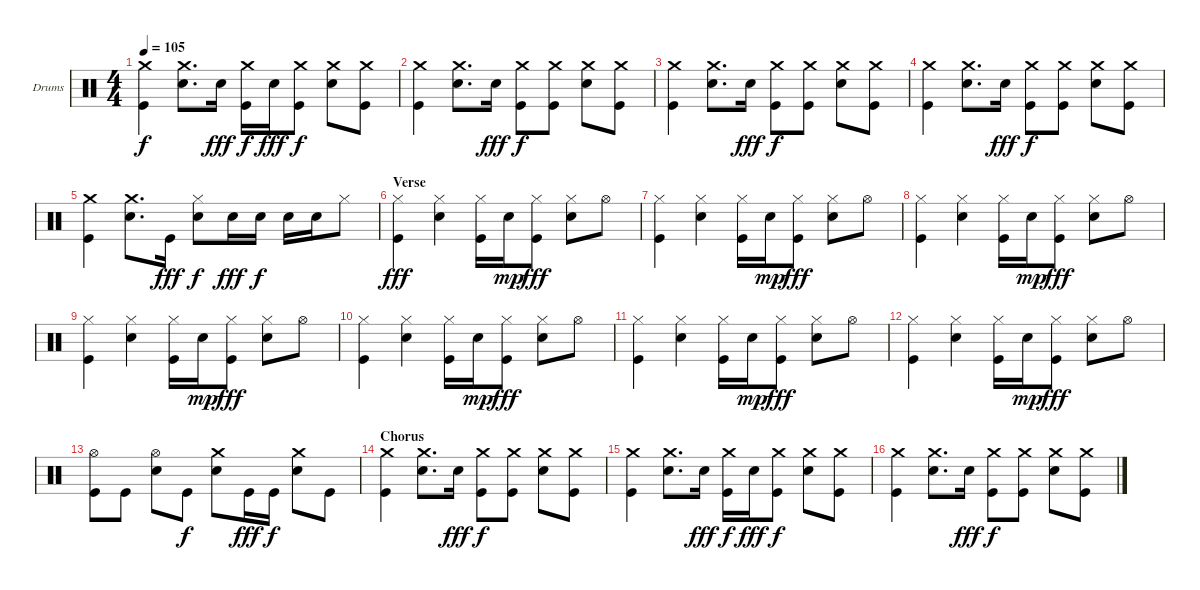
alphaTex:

\bracketExtendMode groupsimilarinstruments
\firstSystemTrackNameOrientation horizontal
\otherSystemsTrackNameOrientation horizontal
\track ("Drumkit" "Drums") {instrument percussion}
\staff {score}
\articulation defaults
\ts (4 4)
\tempo 105
\clef neutral
\ks c
("Crash medium (hit)" "Kick (hit)").4{dy f} ("Crash medium (hit)" "Snare (hit) 2").8{d} "Snare (hit) 2".16{dy fff} ("Crash medium (hit)" "Kick (hit)").16{dy f} "Snare (hit) 2".16{dy fff} ("Crash medium (hit)" "Kick (hit)").8{dy f} ("Crash medium (hit)" "Snare (hit) 2").8 ("Crash medium (hit)" "Kick (hit)").8 |
("Crash medium (hit)" "Kick (hit)").4 ("Crash medium (hit)" "Snare (hit) 2").8{d} "Snare (hit) 2".16{dy fff} ("Crash medium (hit)" "Kick (hit)").8{dy f} ("Crash medium (hit)" "Kick (hit)").8 ("Crash medium (hit)" "Snare (hit) 2").8 ("Crash medium (hit)" "Kick (hit)").8 |
("Crash medium (hit)" "Kick (hit)").4 ("Crash medium (hit)" "Snare (hit) 2").8{d} "Snare (hit) 2".16{dy fff} ("Crash medium (hit)" "Kick (hit)").8{dy f} ("Crash medium (hit)" "Kick (hit)").8 ("Crash medium (hit)" "Snare (hit) 2").8 ("Crash medium (hit)" "Kick (hit)").8 |
("Crash medium (hit)" "Kick (hit)").4 ("Crash medium (hit)" "Snare (hit) 2").8{d} "Snare (hit) 2".16{dy fff} ("Crash medium (hit)" "Kick (hit)").8{dy f} ("Crash medium (hit)" "Kick (hit)").8 ("Crash medium (hit)" "Snare (hit) 2").8 ("Crash medium (hit)" "Kick (hit)").8 |
("Crash medium (hit)" "Kick (hit)").4 ("Crash medium (hit)" "Snare (hit) 2").8{d} "Kick (hit)".16{dy fff} ("Hi-Hat (closed)" "Snare (hit) 2").8{dy f} "Snare (hit) 2".16{dy fff} "Snare (hit) 2".16{dy f} "Snare (hit) 2".16 "Snare (hit) 2".16 "Hi-Hat (closed)".8 |
\section ("" "Verse")
("Hi-Hat (closed)" "Kick (hit)").4{dy fff} ("Hi-Hat (closed)" "Snare (hit) 2").4 ("Hi-Hat (closed)" "Kick (hit)").16 "Snare (hit) 2".16{dy mp} ("Hi-Hat (closed)" "Kick (hit)").8{dy fff} ("Hi-Hat (closed)" "Snare (hit) 2").8 "Hi-Hat (open)".8 |
("Hi-Hat (closed)" "Kick (hit)").4 ("Hi-Hat (closed)" "Snare (hit) 2").4 ("Hi-Hat (closed)" "Kick (hit)").16 "Snare (hit) 2".16{dy mp} ("Hi-Hat (closed)" "Kick (hit)").8{dy fff} ("Hi-Hat (closed)" "Snare (hit) 2").8 "Hi-Hat (open)".8 |
("Hi-Hat (closed)" "Kick (hit)").4 ("Hi-Hat (closed)" "Snare (hit) 2").4 ("Hi-Hat (closed)" "Kick (hit)").16 "Snare (hit) 2".16{dy mp} ("Hi-Hat (closed)" "Kick (hit)").8{dy fff} ("Hi-Hat (closed)" "Snare (hit) 2").8 "Hi-Hat (open)".8 |
("Hi-Hat (closed)" "Kick (hit)").4 ("Hi-Hat (closed)" "Snare (hit) 2").4 ("Hi-Hat (closed)" "Kick (hit)").16 "Snare (hit) 2".16{dy mp} ("Hi-Hat (closed)" "Kick (hit)").8{dy fff} ("Hi-Hat (closed)" "Snare (hit) 2").8 "Hi-Hat (open)".8 |
("Hi-Hat (closed)" "Kick (hit)").4 ("Hi-Hat (closed)" "Snare (hit) 2").4 ("Hi-Hat (closed)" "Kick (hit)").16 "Snare (hit) 2".16{dy mp} ("Hi-Hat (closed)" "Kick (hit)").8{dy fff} ("Hi-Hat (closed)" "Snare (hit) 2").8 "Hi-Hat (open)".8 |
("Hi-Hat (closed)" "Kick (hit)").4 ("Hi-Hat (closed)" "Snare (hit) 2").4 ("Hi-Hat (closed)" "Kick (hit)").16 "Snare (hit) 2".16{dy mp} ("Hi-Hat (closed)" "Kick (hit)").8{dy fff} ("Hi-Hat (closed)" "Snare (hit) 2").8 "Hi-Hat (open)".8 |
("Hi-Hat (closed)" "Kick (hit)").4 ("Hi-Hat (closed)" "Snare (hit) 2").4 ("Hi-Hat (closed)" "Kick (hit)").16 "Snare (hit) 2".16{dy mp} ("Hi-Hat (closed)" "Kick (hit)").8{dy fff} ("Hi-Hat (closed)" "Snare (hit) 2").8 "Hi-Hat (open)".8 |
("Hi-Hat (open)" "Kick (hit)").8 "Kick (hit)".8 ("Hi-Hat (open)" "Snare (hit) 2").8 "Kick (hit)".8{dy f} ("Crash medium (hit)" "Snare (hit) 2").8 "Kick (hit)".16{dy fff} "Kick (hit)".16{dy f} ("Crash medium (hit)" "Snare (hit) 2").8 "Kick (hit)".8 |
\section ("" "Chorus")
("Crash medium (hit)" "Kick (hit)").4 ("Crash medium (hit)" "Snare (hit) 2").8{d} "Snare (hit) 2".16{dy fff} ("Crash medium (hit)" "Kick (hit)").8{dy f} ("Crash medium (hit)" "Kick (hit)").8 ("Crash medium (hit)" "Snare (hit) 2").8 ("Crash medium (hit)" "Kick (hit)").8 |
("Crash medium (hit)" "Kick (hit)").4 ("Crash medium (hit)" "Snare (hit) 2").8{d} "Snare (hit) 2".16{dy fff} ("Crash medium (hit)" "Kick (hit)").16{dy f} "Snare (hit) 2".16{dy fff} ("Crash medium (hit)" "Kick (hit)").8{dy f} ("Crash medium (hit)" "Snare (hit) 2").8 ("Crash medium (hit)" "Kick (hit)").8 |
("Crash medium (hit)" "Kick (hit)").4 ("Crash medium (hit)" "Snare (hit) 2").8{d} "Snare (hit) 2".16{dy fff} ("Crash medium (hit)" "Kick (hit)").8{dy f} ("Crash medium (hit)" "Kick (hit)").8 ("Crash medium (hit)" "Snare (hit) 2").8 ("Crash medium (hit)" "Kick (hit)").8
